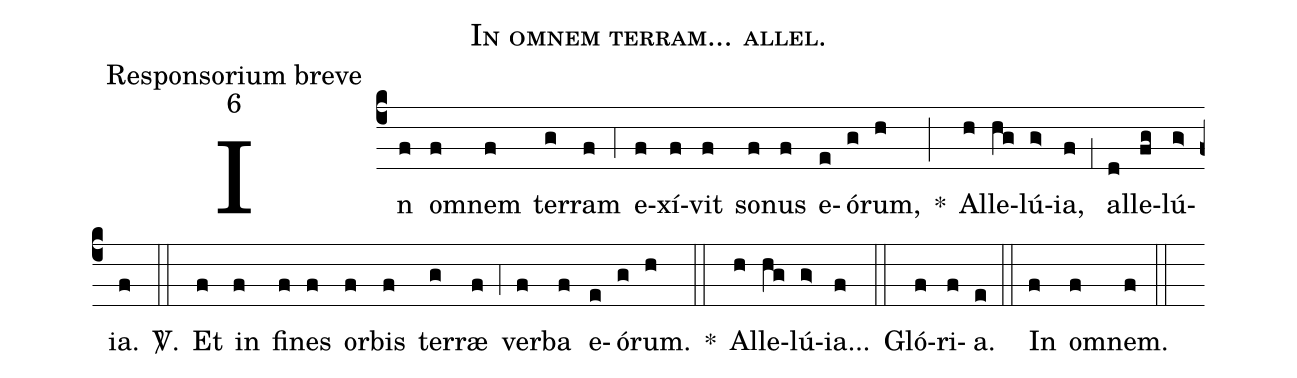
name:In omnem terram... allel.;
office-part:Responsorium breve;
mode:6;
%%
(c4) In(f) o(f)mnem(f) ter(g)ram(f) (;4) e(f)xí(f)vit(f) so(f)nus(f) e(e)ó(g)rum,(h) *(;) Al(h)le(hg)lú(g>)ia,(f) (;1) al(d)le(fg)lú(g>)ia.(f) <sp>V/</sp>.(::) Et(f) in(f) fi(f)nes(f) or(f)bis(f) ter(g)ræ(f) (;4) ver(f)ba(f) e(e)ó(g)rum.(h) *(::) Al(h)le(hg)lú(g>)ia...(f) (::) Gló(f)ri(f)a.(e) (::) In(f) o(f)mnem.(f) (::)
